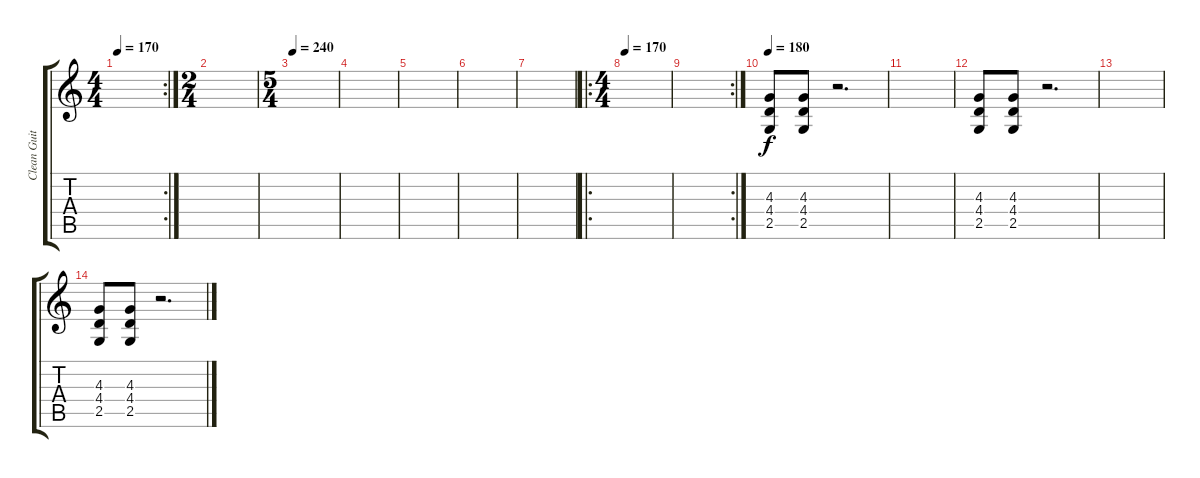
\track ("Clean Guitar" "Clean Guit") {instrument electricguitarjazz}
\staff {score tabs}
\tuning (C4 G3 Eb3 Bb2 F2 C2) {hide}
\rc 2
\ts (4 4)
\tempo 170
\clef g2
\ks c
|
\ts (2 4)
|
\ts (5 4)
\tempo 240
|
|
|
|
|
\ro
\ts (4 4)
\tempo 170
|
\rc 2
|
\tempo 180
(4.3 4.4 2.5).8{dy f volume 12 instrument overdrivenguitar} (4.3 4.4 2.5).8 r.2{d} |
|
(4.3 4.4 2.5).8 (4.3 4.4 2.5).8 r.2{d} |
|
(4.3 4.4 2.5).8 (4.3 4.4 2.5).8 r.2{d}
